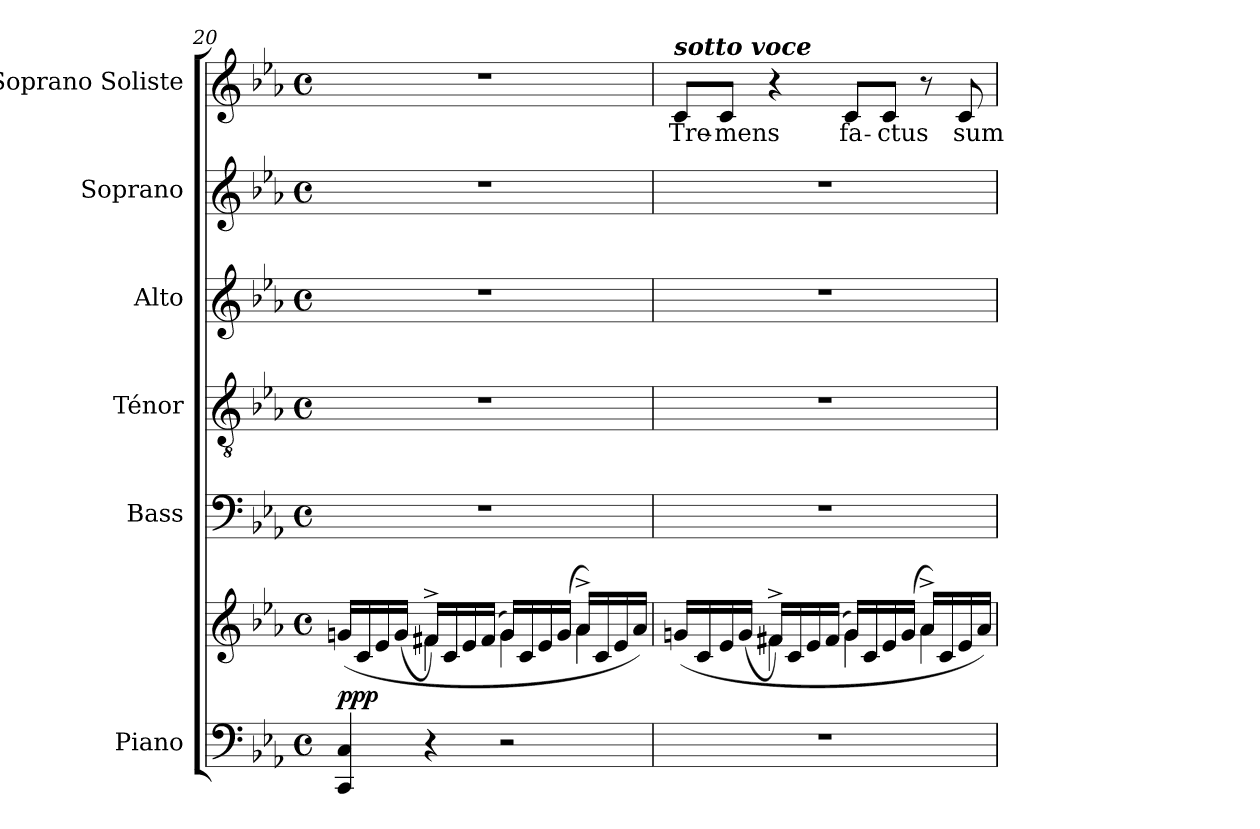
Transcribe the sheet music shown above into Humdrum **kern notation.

**kern	**kern	**dynam	**kern	**kern	**kern	**kern	**kern	**text
*part6	*part6	*part6	*part5	*part4	*part3	*part2	*part1	*part1
*staff7	*staff6	*staff6/7	*staff5	*staff4	*staff3	*staff2	*staff1	*staff1
*I"Piano	*	*	*I"Bass	*I"Ténor	*I"Alto	*I"Soprano	*I"Soprano Soliste	*
*I'Pno.	*	*	*I'B.	*I'T.	*I'A.	*I'S.	*	*
*clefF4	*clefG2	*	*clefF4	*clefGv2	*clefG2	*clefG2	*clefG2	*
*k[b-e-a-]	*k[b-e-a-]	*	*k[b-e-a-]	*k[b-e-a-]	*k[b-e-a-]	*k[b-e-a-]	*k[b-e-a-]	*
*M4/4	*M4/4	*	*M4/4	*M4/4	*M4/4	*M4/4	*M4/4	*
*met(c)	*met(c)	*	*met(c)	*met(c)	*met(c)	*met(c)	*met(c)	*
=20	=20	=20	=20	=20	=20	=20	=20	=20
*	*^	*	*	*	*	*	*	*
!	!	!	!LO:DY:a=2	!	!	!	!	!	!
4CC/ 4C/	(16gn/LL	4ryy	ppp	1r	1r	1r	1r	1r	.
.	16c/	.	.	.	.	.	.	.	.
.	16e-/	.	.	.	.	.	.	.	.
.	(16g/JJ	.	.	.	.	.	.	.	.
4r	16f#X^/LL)	4f#\	.	.	.	.	.	.	.
.	16c/	.	.	.	.	.	.	.	.
.	16e-/	.	.	.	.	.	.	.	.
.	(16f#/JJ	.	.	.	.	.	.	.	.
2r	16g/LL)	4g\	.	.	.	.	.	.	.
.	16c/	.	.	.	.	.	.	.	.
.	16e-/	.	.	.	.	.	.	.	.
.	(16g/JJ	.	.	.	.	.	.	.	.
.	16a-^/LL)	4a-\	.	.	.	.	.	.	.
.	16c/	.	.	.	.	.	.	.	.
.	16e-/	.	.	.	.	.	.	.	.
.	16a-/JJ)	.	.	.	.	.	.	.	.
=21	=21	=21	=21	=21	=21	=21	=21	=21	=21
!	!	!	!	!	!	!	!	!LO:TX:a:Bi:t=sotto voce	!
1r	(16gn/LL	4ryy	.	1r	1r	1r	1r	8c/L	Tre-
.	16c/	.	.	.	.	.	.	.	.
.	16e-/	.	.	.	.	.	.	8c/J	-mens
.	(16g/JJ	.	.	.	.	.	.	.	.
.	16f#X^/LL)	4f#\	.	.	.	.	.	4r	.
.	16c/	.	.	.	.	.	.	.	.
.	16e-/	.	.	.	.	.	.	.	.
.	(16f#/JJ	.	.	.	.	.	.	.	.
.	16g/LL)	4g\	.	.	.	.	.	8c/L	fa-
.	16c/	.	.	.	.	.	.	.	.
.	16e-/	.	.	.	.	.	.	8c/J	-ctus
.	(16g/JJ	.	.	.	.	.	.	.	.
.	16a-^/LL)	4a-\	.	.	.	.	.	8r	.
.	16c/	.	.	.	.	.	.	.	.
.	16e-/	.	.	.	.	.	.	8c/	sum
.	16a-/JJ)	.	.	.	.	.	.	.	.
*	*v	*v	*	*	*	*	*	*	*
=	=	=	=	=	=	=	=	=
*-	*-	*-	*-	*-	*-	*-	*-	*-
